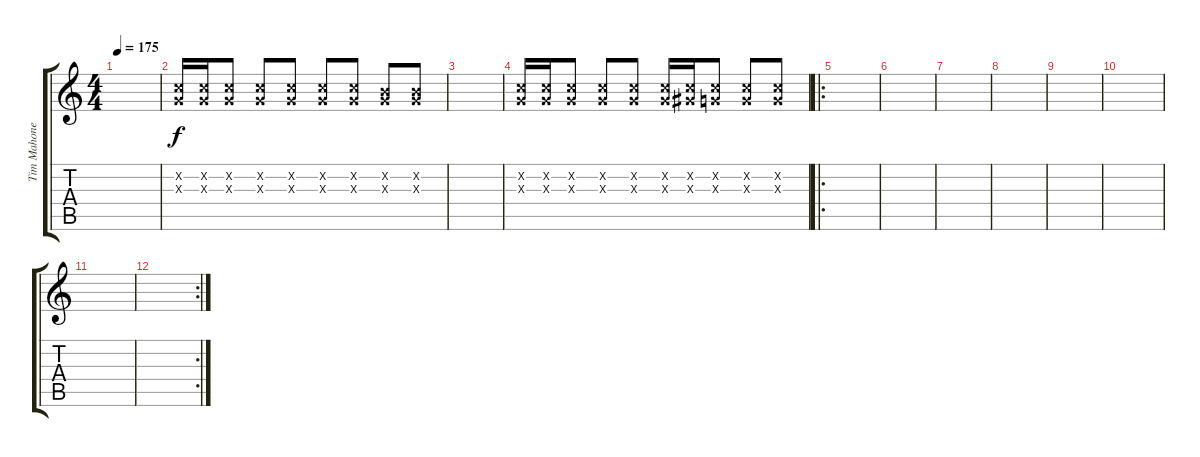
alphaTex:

\track ("Tim Mahoney Guitar 2" "Tim Mahone") {instrument distortionguitar}
\staff {score tabs}
\tuning (E4 B3 G3 D3 A2 E2) {hide}
\ts (4 4)
\tempo 175
\clef g2
\ks c
|
(1.2{x} 0.3{x}).16 (1.2{x} 0.3{x}).16 (1.2{x} 0.3{x}).8 (1.2{x} 0.3{x}).8 (1.2{x} 0.3{x}).8 (1.2{x} 0.3{x}).8 (1.2{x} 0.3{x}).8 (0.2{x} 0.3{x}).8 (0.2{x} 0.3{x}).8 |
|
(1.2{x} 0.3{x}).16 (1.2{x} 0.3{x}).16 (1.2{x} 0.3{x}).8 (1.2{x} 0.3{x}).8 (1.2{x} 0.3{x}).8 (1.2{x} 0.3{x}).16 (1.2{x} 1.3{x}).16 (1.2{x} 0.3{x}).8 (1.2{x} 0.3{x}).8 (1.2{x} 0.3{x}).8 |
\ro
|
|
|
|
|
|
|
\rc 2
